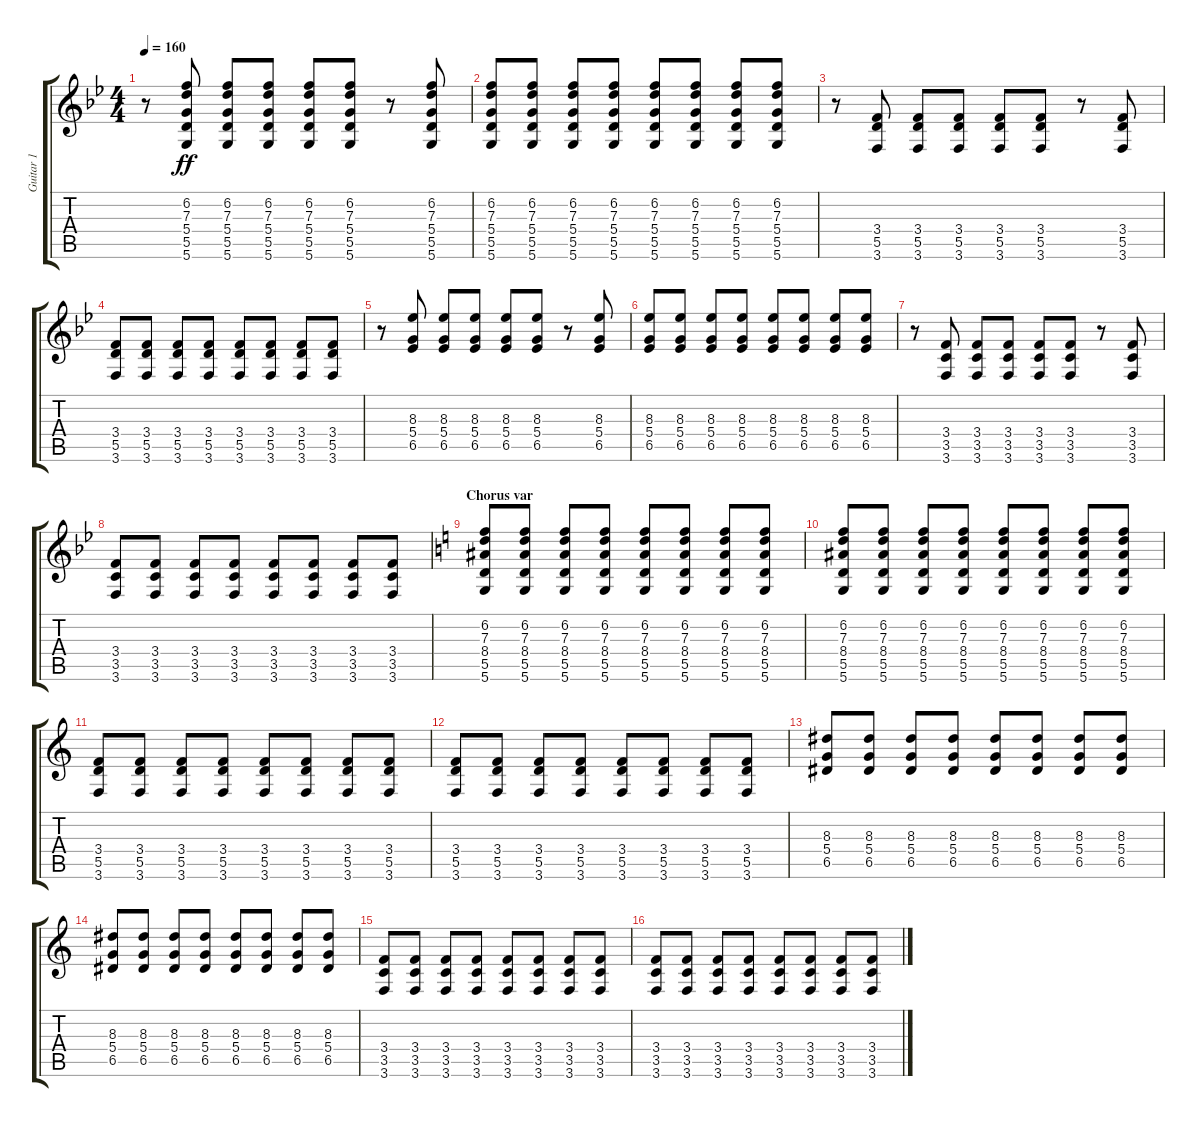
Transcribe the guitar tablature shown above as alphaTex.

\track ("Guitar 1" "Guitar 1") {instrument distortionguitar}
\staff {score tabs}
\tuning (E4 B3 G3 D3 A2 D2) {hide}
\ts (4 4)
\tempo 160
\clef g2
\ks bb
r.8{dy ff} (6.2 7.3 5.4 5.5 5.6).8 (6.2 7.3 5.4 5.5 5.6).8 (6.2 7.3 5.4 5.5 5.6).8 (6.2 7.3 5.4 5.5 5.6).8 (6.2 7.3 5.4 5.5 5.6).8 r.8 (6.2 7.3 5.4 5.5 5.6).8 |
(6.2 7.3 5.4 5.5 5.6).8 (6.2 7.3 5.4 5.5 5.6).8 (6.2 7.3 5.4 5.5 5.6).8 (6.2 7.3 5.4 5.5 5.6).8 (6.2 7.3 5.4 5.5 5.6).8 (6.2 7.3 5.4 5.5 5.6).8 (6.2 7.3 5.4 5.5 5.6).8 (6.2 7.3 5.4 5.5 5.6).8 |
r.8 (3.4 5.5 3.6).8 (3.4 5.5 3.6).8 (3.4 5.5 3.6).8 (3.4 5.5 3.6).8 (3.4 5.5 3.6).8 r.8 (3.4 5.5 3.6).8 |
(3.4 5.5 3.6).8 (3.4 5.5 3.6).8 (3.4 5.5 3.6).8 (3.4 5.5 3.6).8 (3.4 5.5 3.6).8 (3.4 5.5 3.6).8 (3.4 5.5 3.6).8 (3.4 5.5 3.6).8 |
r.8 (8.3 5.4 6.5).8 (8.3 5.4 6.5).8 (8.3 5.4 6.5).8 (8.3 5.4 6.5).8 (8.3 5.4 6.5).8 r.8 (8.3 5.4 6.5).8 |
(8.3 5.4 6.5).8 (8.3 5.4 6.5).8 (8.3 5.4 6.5).8 (8.3 5.4 6.5).8 (8.3 5.4 6.5).8 (8.3 5.4 6.5).8 (8.3 5.4 6.5).8 (8.3 5.4 6.5).8 |
r.8 (3.4 3.5 3.6).8 (3.4 3.5 3.6).8 (3.4 3.5 3.6).8 (3.4 3.5 3.6).8 (3.4 3.5 3.6).8 r.8 (3.4 3.5 3.6).8 |
(3.4 3.5 3.6).8 (3.4 3.5 3.6).8 (3.4 3.5 3.6).8 (3.4 3.5 3.6).8 (3.4 3.5 3.6).8 (3.4 3.5 3.6).8 (3.4 3.5 3.6).8 (3.4 3.5 3.6).8 |
\section ("" "Chorus var")
\ks c
(6.2 7.3 8.4 5.5 5.6).8 (6.2 7.3 8.4 5.5 5.6).8 (6.2 7.3 8.4 5.5 5.6).8 (6.2 7.3 8.4 5.5 5.6).8 (6.2 7.3 8.4 5.5 5.6).8 (6.2 7.3 8.4 5.5 5.6).8 (6.2 7.3 8.4 5.5 5.6).8 (6.2 7.3 8.4 5.5 5.6).8 |
(6.2 7.3 8.4 5.5 5.6).8 (6.2 7.3 8.4 5.5 5.6).8 (6.2 7.3 8.4 5.5 5.6).8 (6.2 7.3 8.4 5.5 5.6).8 (6.2 7.3 8.4 5.5 5.6).8 (6.2 7.3 8.4 5.5 5.6).8 (6.2 7.3 8.4 5.5 5.6).8 (6.2 7.3 8.4 5.5 5.6).8 |
(3.4 5.5 3.6).8 (3.4 5.5 3.6).8 (3.4 5.5 3.6).8 (3.4 5.5 3.6).8 (3.4 5.5 3.6).8 (3.4 5.5 3.6).8 (3.4 5.5 3.6).8 (3.4 5.5 3.6).8 |
(3.4 5.5 3.6).8 (3.4 5.5 3.6).8 (3.4 5.5 3.6).8 (3.4 5.5 3.6).8 (3.4 5.5 3.6).8 (3.4 5.5 3.6).8 (3.4 5.5 3.6).8 (3.4 5.5 3.6).8 |
(8.3 5.4 6.5).8 (8.3 5.4 6.5).8 (8.3 5.4 6.5).8 (8.3 5.4 6.5).8 (8.3 5.4 6.5).8 (8.3 5.4 6.5).8 (8.3 5.4 6.5).8 (8.3 5.4 6.5).8 |
(8.3 5.4 6.5).8 (8.3 5.4 6.5).8 (8.3 5.4 6.5).8 (8.3 5.4 6.5).8 (8.3 5.4 6.5).8 (8.3 5.4 6.5).8 (8.3 5.4 6.5).8 (8.3 5.4 6.5).8 |
(3.4 3.5 3.6).8 (3.4 3.5 3.6).8 (3.4 3.5 3.6).8 (3.4 3.5 3.6).8 (3.4 3.5 3.6).8 (3.4 3.5 3.6).8 (3.4 3.5 3.6).8 (3.4 3.5 3.6).8 |
(3.4 3.5 3.6).8 (3.4 3.5 3.6).8 (3.4 3.5 3.6).8 (3.4 3.5 3.6).8 (3.4 3.5 3.6).8 (3.4 3.5 3.6).8 (3.4 3.5 3.6).8 (3.4 3.5 3.6).8
